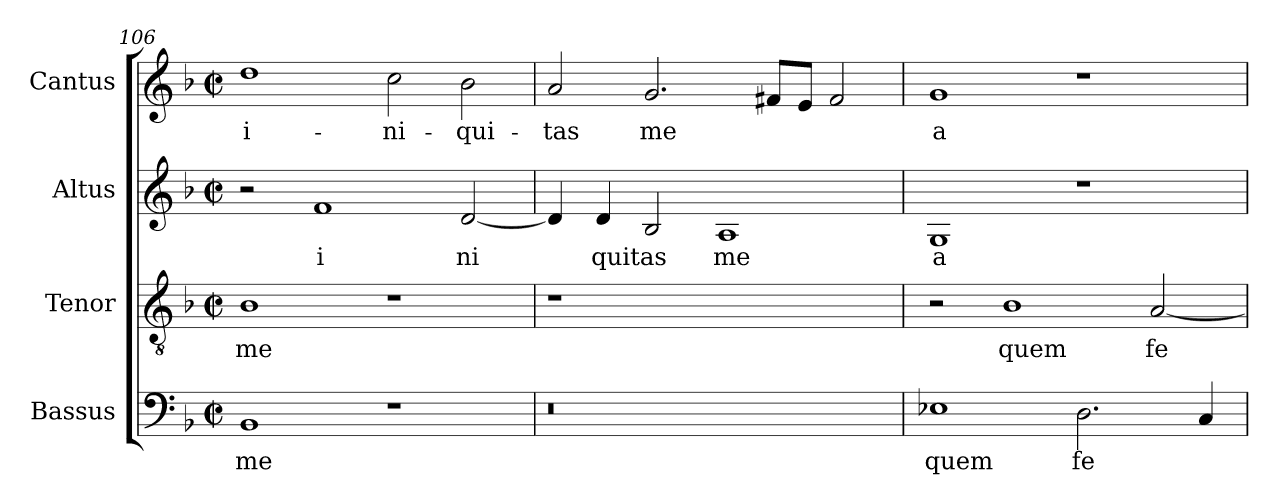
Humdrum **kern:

**kern	**text	**kern	**text	**kern	**text	**kern	**text
*part4	*part4	*part3	*part3	*part2	*part2	*part1	*part1
*staff4	*staff4	*staff3	*staff3	*staff2	*staff2	*staff1	*staff1
*I"Bassus	*	*I"Tenor	*	*I"Altus	*	*I"Cantus	*
*I'Bassus	*	*I'Tenor	*	*I'Altus	*	*I'Cantus	*
!!LO:LB:g=z
*clefF4	*	*clefGv2	*	*clefG2	*	*clefG2	*
*k[b-]	*	*k[b-]	*	*k[b-]	*	*k[b-]	*
*F:	*	*F:	*	*F:	*	*F:	*
*M2/2	*	*M2/2	*	*M2/2	*	*M2/2	*
*met(c|)	*	*met(c|)	*	*met(c|)	*	*met(c|)	*
=106	=106	=106	=106	=106	=106	=106	=106
!	!LO:LY:b:cj	!	!LO:LY:b:cj	!	!	!	!LO:LY:b:cj
1BB-	me	1B-	me	2r	.	1dd	i-
!	!	!	!	!	!LO:LY:b:cj	!	!
.	.	.	.	1f	i	.	.
!	!	!	!	!	!	!	!LO:LY:b:cj
1r	.	1r	.	.	.	2cc\	-ni-
!	!	!	!	!	!LO:LY:b:cj	!	!LO:LY:b:cj
.	.	.	.	[<2d/	ni	2b-\	-qui-
=107	=107	=107	=107	=107	=107	=107	=107
!	!	!	!	!	!LO:LY:b:cj	!	!LO:LY:b:cj
0r	.	1r	.	4d/]	.	2a/	-tas
!	!	!	!	!	!LO:LY:b:cj	!	!
.	.	.	.	4d/	quitas	.	.
!	!	!	!	!	!LO:LY:b:cj	!	!LO:LY:b:cj
.	.	.	.	2B-/	.	2.g/	me-
!	!	!	!	!	!LO:LY:b:cj	!	!
.	.	1ryy	.	1A	me	.	.
!	!	!	!	!	!	!	!LO:LY:b:cj
.	.	.	.	.	.	8f#/L	--
!	!	!	!	!	!	!	!LO:LY:b:cj
.	.	.	.	.	.	8e/J	--
!	!	!	!	!	!	!	!LO:LY:b:cj
.	.	.	.	.	.	2f#/	--
=108	=108	=108	=108	=108	=108	=108	=108
!	!LO:LY:b:cj	!	!	!	!LO:LY:b:cj	!	!LO:LY:b:cj
1E-X	quem	2r	.	1G	a	1g	-a
!	!	!	!LO:LY:b:cj	!	!	!	!
.	.	1B-	quem	.	.	.	.
!	!LO:LY:b:cj	!	!	!	!	!	!
2.D\	fe	.	.	1r	.	1r	.
!	!	!	!LO:LY:b:cj	!	!	!	!
.	.	[<2A/	fe	.	.	.	.
!	!LO:LY:b:cj	!	!	!	!	!	!
4C/	.	.	.	.	.	.	.
=	=	=	=	=	=	=	=
*-	*-	*-	*-	*-	*-	*-	*-
